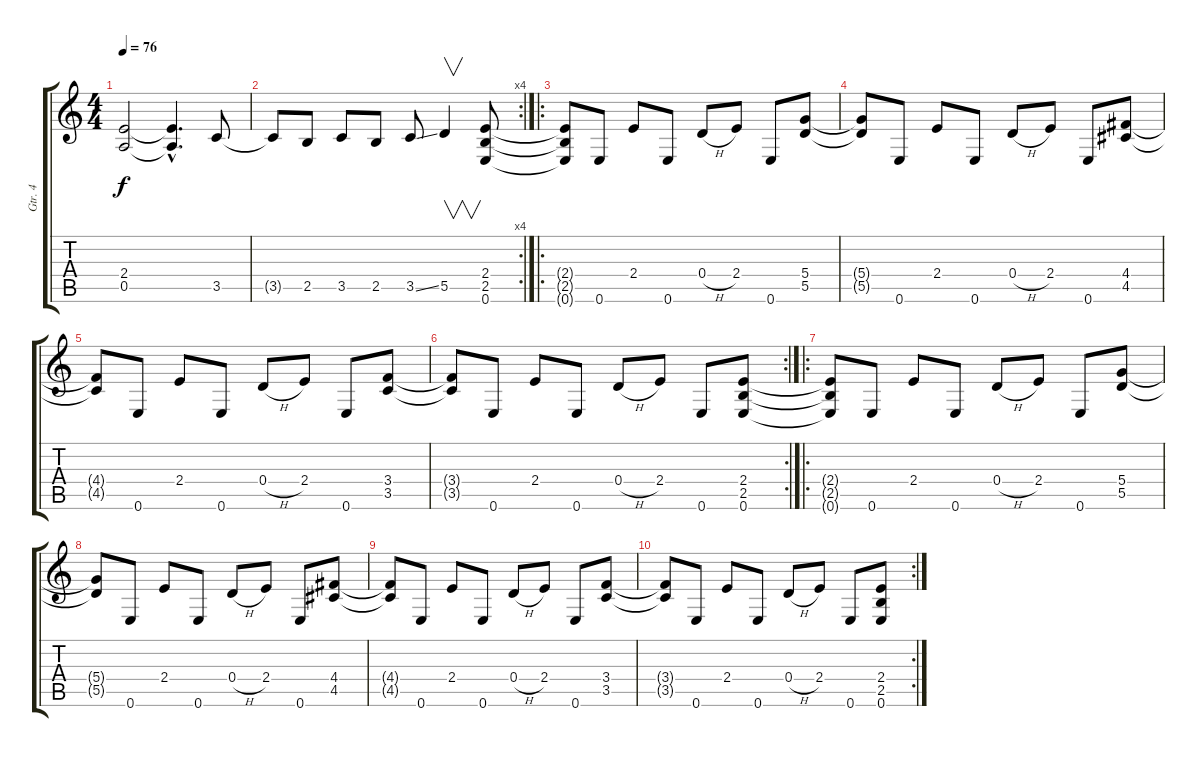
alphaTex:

\track ("Gtr. 4" "Gtr. 4") {instrument overdrivenguitar}
\staff {score tabs}
\tuning (E4 B3 G3 D3 A2 E2) {hide}
\ts (4 4)
\tempo 76
\clef g2
\ks c
(2.4{t} 0.5{t}).2{dy f} (2.4{hac t} 0.5{hac t}).4{d} 3.5.8 |
\rc 4
3.5{t}.8 2.5.8 3.5.8 2.5.8 3.5{ss}.8 5.5.4{v} (2.4 2.5 0.6).8 |
\ro
(2.4{t} 2.5{t} 0.6{t}).8 0.6.8 2.4.8 0.6.8 0.4{h}.8 2.4.8 0.6.8 (5.4 5.5).8 |
(5.4{t} 5.5{t}).8 0.6.8 2.4.8 0.6.8 0.4{h}.8 2.4.8 0.6.8 (4.4 4.5).8 |
(4.4{t} 4.5{t}).8 0.6.8 2.4.8 0.6.8 0.4{h}.8 2.4.8 0.6.8 (3.4 3.5).8 |
\rc 2
(3.4{t} 3.5{t}).8 0.6.8 2.4.8 0.6.8 0.4{h}.8 2.4.8 0.6.8 (2.4 2.5 0.6).8 |
\ro
(2.4{t} 2.5{t} 0.6{t}).8 0.6.8 2.4.8 0.6.8 0.4{h}.8 2.4.8 0.6.8 (5.4 5.5).8 |
(5.4{t} 5.5{t}).8 0.6.8 2.4.8 0.6.8 0.4{h}.8 2.4.8 0.6.8 (4.4 4.5).8 |
(4.4{t} 4.5{t}).8 0.6.8 2.4.8 0.6.8 0.4{h}.8 2.4.8 0.6.8 (3.4 3.5).8 |
\rc 2
(3.4{t} 3.5{t}).8 0.6.8 2.4.8 0.6.8 0.4{h}.8 2.4.8 0.6.8 (2.4 2.5 0.6).8
